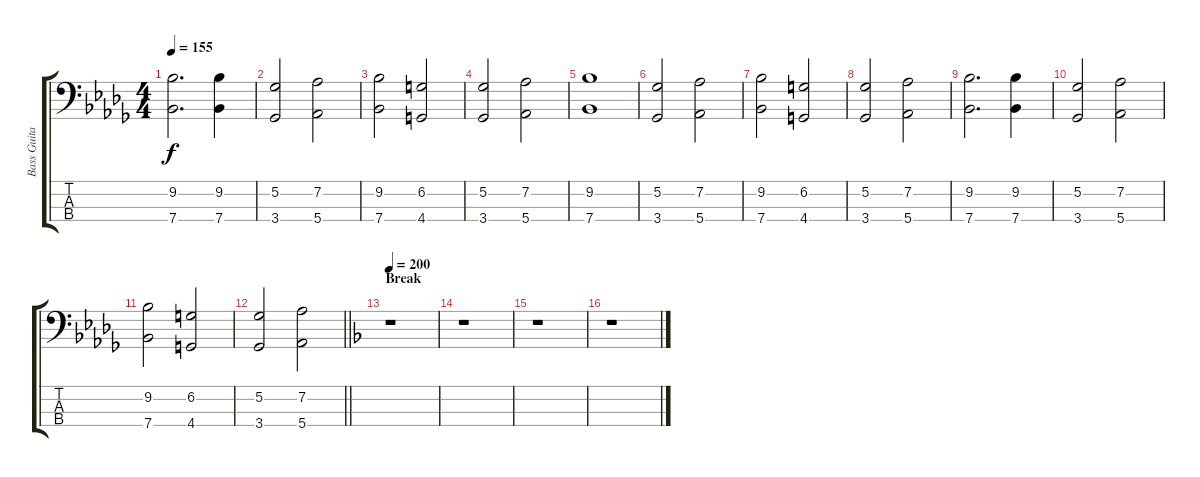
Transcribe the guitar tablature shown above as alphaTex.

\track ("Bass Guitar" "Bass Guita") {instrument electricbassfinger}
\staff {score tabs}
\tuning (Gb2 Db2 Ab1 Eb1) {hide}
\ts (4 4)
\tempo 155
\clef f4
\ks bbminor
(9.2 7.4).2{d dy f} (9.2 7.4).4 |
(5.2 3.4).2 (7.2 5.4).2 |
(9.2 7.4).2 (6.2 4.4).2 |
(5.2 3.4).2 (7.2 5.4).2 |
(9.2 7.4).1 |
(5.2 3.4).2 (7.2 5.4).2 |
(9.2 7.4).2 (6.2 4.4).2 |
(5.2 3.4).2 (7.2 5.4).2 |
(9.2 7.4).2{d} (9.2 7.4).4 |
(5.2 3.4).2 (7.2 5.4).2 |
(9.2 7.4).2 (6.2 4.4).2 |
\barLineRight lightlight
(5.2 3.4).2 (7.2 5.4).2 |
\section ("" "Break")
\tempo 200
\ks dminor
r.1 |
r.1 |
r.1 |
r.1
